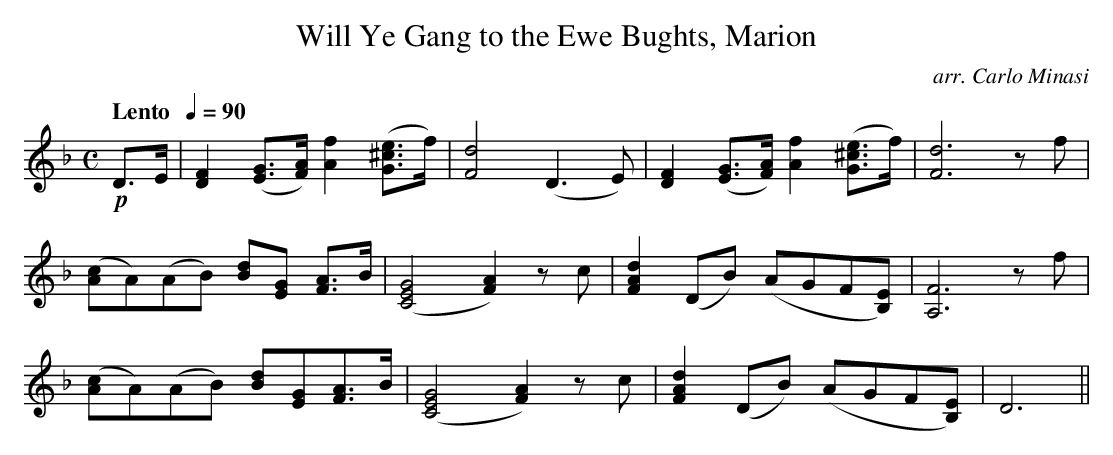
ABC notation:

X:1
T:Will Ye Gang to the Ewe Bughts, Marion
C:arr. Carlo Minasi
M:C
L:1/8
Q:"Lento  "1/4=90
K:D minor
!p!D>E|[F2D2] ([GE]>[AF]) [f2A2] ([e^cG]>f)|[d4F4](D3 E)|\
[F2D2] ([GE]>[AF]) [f2A2] ([e^cG]>f)|[d6F6] zf|
([cA]A)(AB) [Bd][GE] [AF]>B|([G4E4C4] [A2F2]) zc|\
[d2A2F2] (DB) (AGF[EB,])|[F6A,6] zf|
([cA]A)(AB) [Bd][GE][AF]>B|([G4E4C4] [A2F2]) zc|\
[d2A2F2] (DB) (AGF[EB,])| D6||
